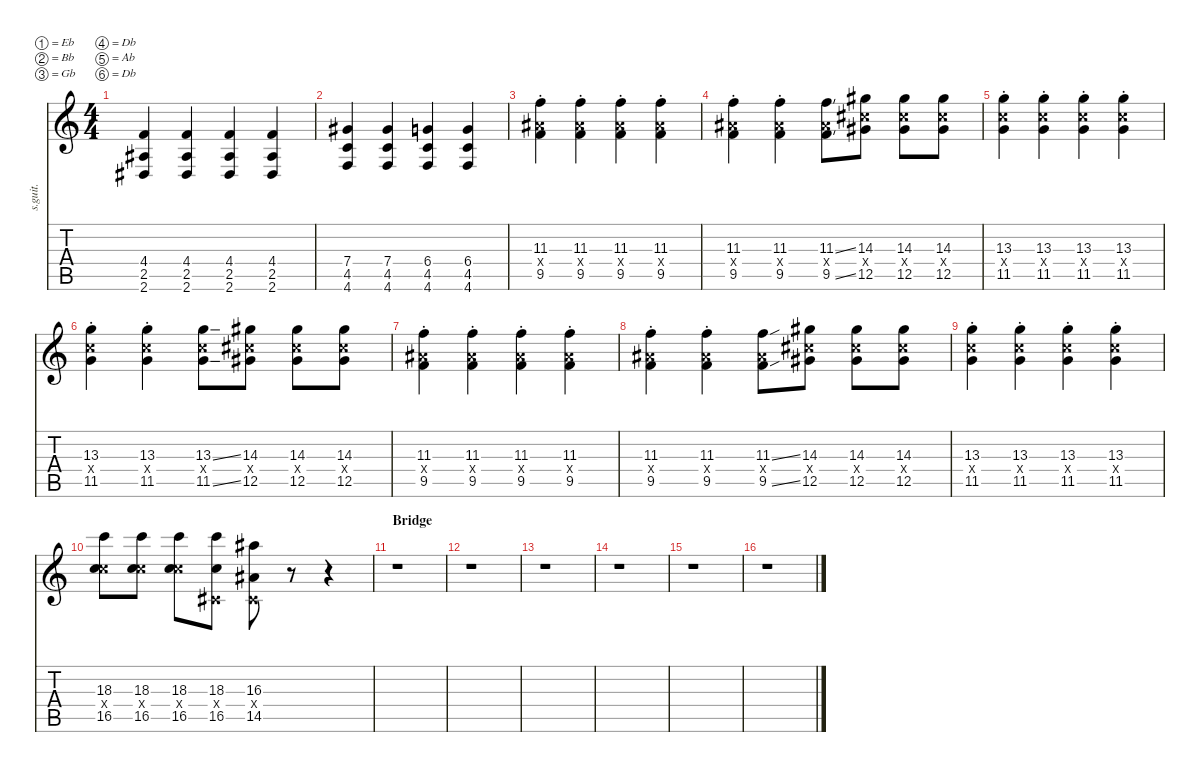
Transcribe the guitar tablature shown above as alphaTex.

\defaultSystemsLayout 4
\hideDynamics
\bracketExtendMode nobrackets
\track ("Josh Farro | Lead Guitar | Dist." "s.guit.") {instrument distortionguitar}
\staff {score tabs}
\tuning (Eb4 Bb3 Gb3 Db3 Ab2 Db2)
\ts (4 4)
\tempo (173 hide)
\clef g2
\ks c
(4.4 2.5{acc #} 2.6{acc #}).4{lyrics (0 "") lyrics (1 "") lyrics (2 "") lyrics (3 "") lyrics (4 "") dy f} (4.4 2.5{acc #} 2.6{acc #}).4{lyrics (0 "") lyrics (1 "") lyrics (2 "") lyrics (3 "") lyrics (4 "")} (4.4 2.5{acc #} 2.6{acc #}).4{lyrics (0 "") lyrics (1 "") lyrics (2 "") lyrics (3 "") lyrics (4 "")} (4.4 2.5{acc #} 2.6{acc #}).4{lyrics (0 "") lyrics (1 "") lyrics (2 "") lyrics (3 "") lyrics (4 "")} |
(7.4{acc #} 4.5 4.6).4{lyrics (0 "") lyrics (1 "") lyrics (2 "") lyrics (3 "") lyrics (4 "")} (7.4{acc #} 4.5 4.6).4{lyrics (0 "") lyrics (1 "") lyrics (2 "") lyrics (3 "") lyrics (4 "")} (6.4 4.5 4.6).4{lyrics (0 "") lyrics (1 "") lyrics (2 "") lyrics (3 "") lyrics (4 "")} (6.4 4.5 4.6).4{lyrics (0 "") lyrics (1 "") lyrics (2 "") lyrics (3 "") lyrics (4 "")} |
(11.3{st} 9.4{st x acc #} 9.5{st}).4{lyrics (0 "") lyrics (1 "") lyrics (2 "") lyrics (3 "") lyrics (4 "")} (11.3{st} 9.4{st x acc #} 9.5{st}).4{lyrics (0 "") lyrics (1 "") lyrics (2 "") lyrics (3 "") lyrics (4 "")} (11.3{st} 9.4{st x acc #} 9.5{st}).4{lyrics (0 "") lyrics (1 "") lyrics (2 "") lyrics (3 "") lyrics (4 "")} (11.3{st} 9.4{st x acc #} 9.5{st}).4{lyrics (0 "") lyrics (1 "") lyrics (2 "") lyrics (3 "") lyrics (4 "")} |
(11.3{st} 9.4{st x acc #} 9.5{st}).4{lyrics (0 "") lyrics (1 "") lyrics (2 "") lyrics (3 "") lyrics (4 "")} (11.3{st} 9.4{st x acc #} 9.5{st}).4{lyrics (0 "") lyrics (1 "") lyrics (2 "") lyrics (3 "") lyrics (4 "")} (11.3{ss} 9.4{x acc #} 9.5{ss}).8{lyrics (0 "") lyrics (1 "") lyrics (2 "") lyrics (3 "") lyrics (4 "")} (14.3{acc #} 12.4{x acc #} 12.5{acc #}).8{lyrics (0 "") lyrics (1 "") lyrics (2 "") lyrics (3 "") lyrics (4 "")} (14.3{acc #} 12.4{x acc #} 12.5{acc #}).8{lyrics (0 "") lyrics (1 "") lyrics (2 "") lyrics (3 "") lyrics (4 "")} (14.3{acc #} 12.4{x acc #} 12.5{acc #}).8{lyrics (0 "") lyrics (1 "") lyrics (2 "") lyrics (3 "") lyrics (4 "")} |
(13.3{st} 11.4{st x} 11.5{st}).4{lyrics (0 "") lyrics (1 "") lyrics (2 "") lyrics (3 "") lyrics (4 "")} (13.3{st} 11.4{st x} 11.5{st}).4{lyrics (0 "") lyrics (1 "") lyrics (2 "") lyrics (3 "") lyrics (4 "")} (13.3{st} 11.4{st x} 11.5{st}).4{lyrics (0 "") lyrics (1 "") lyrics (2 "") lyrics (3 "") lyrics (4 "")} (13.3{st} 11.4{st x} 11.5{st}).4{lyrics (0 "") lyrics (1 "") lyrics (2 "") lyrics (3 "") lyrics (4 "")} |
(13.3{st} 11.4{st x} 11.5{st}).4{lyrics (0 "") lyrics (1 "") lyrics (2 "") lyrics (3 "") lyrics (4 "")} (13.3{st} 11.4{st x} 11.5{st}).4{lyrics (0 "") lyrics (1 "") lyrics (2 "") lyrics (3 "") lyrics (4 "")} (13.3{ss} 11.4{x} 11.5{ss}).8{lyrics (0 "") lyrics (1 "") lyrics (2 "") lyrics (3 "") lyrics (4 "")} (14.3{acc #} 12.4{x acc #} 12.5{acc #}).8{lyrics (0 "") lyrics (1 "") lyrics (2 "") lyrics (3 "") lyrics (4 "")} (14.3{acc #} 12.4{x acc #} 12.5{acc #}).8{lyrics (0 "") lyrics (1 "") lyrics (2 "") lyrics (3 "") lyrics (4 "")} (14.3{acc #} 12.4{x acc #} 12.5{acc #}).8{lyrics (0 "") lyrics (1 "") lyrics (2 "") lyrics (3 "") lyrics (4 "")} |
(11.3{st} 9.4{st x acc #} 9.5{st}).4{lyrics (0 "") lyrics (1 "") lyrics (2 "") lyrics (3 "") lyrics (4 "")} (11.3{st} 9.4{st x acc #} 9.5{st}).4{lyrics (0 "") lyrics (1 "") lyrics (2 "") lyrics (3 "") lyrics (4 "")} (11.3{st} 9.4{st x acc #} 9.5{st}).4{lyrics (0 "") lyrics (1 "") lyrics (2 "") lyrics (3 "") lyrics (4 "")} (11.3{st} 9.4{st x acc #} 9.5{st}).4{lyrics (0 "") lyrics (1 "") lyrics (2 "") lyrics (3 "") lyrics (4 "")} |
(11.3{st} 9.4{st x acc #} 9.5{st}).4{lyrics (0 "") lyrics (1 "") lyrics (2 "") lyrics (3 "") lyrics (4 "")} (11.3{st} 9.4{st x acc #} 9.5{st}).4{lyrics (0 "") lyrics (1 "") lyrics (2 "") lyrics (3 "") lyrics (4 "")} (11.3{ss} 9.4{x acc #} 9.5{ss}).8{lyrics (0 "") lyrics (1 "") lyrics (2 "") lyrics (3 "") lyrics (4 "")} (14.3{acc #} 12.4{x acc #} 12.5{acc #}).8{lyrics (0 "") lyrics (1 "") lyrics (2 "") lyrics (3 "") lyrics (4 "")} (14.3{acc #} 12.4{x acc #} 12.5{acc #}).8{lyrics (0 "") lyrics (1 "") lyrics (2 "") lyrics (3 "") lyrics (4 "")} (14.3{acc #} 12.4{x acc #} 12.5{acc #}).8{lyrics (0 "") lyrics (1 "") lyrics (2 "") lyrics (3 "") lyrics (4 "")} |
(13.3{st} 11.4{st x} 11.5{st}).4{lyrics (0 "") lyrics (1 "") lyrics (2 "") lyrics (3 "") lyrics (4 "")} (13.3{st} 11.4{st x} 11.5{st}).4{lyrics (0 "") lyrics (1 "") lyrics (2 "") lyrics (3 "") lyrics (4 "")} (13.3{st} 11.4{st x} 11.5{st}).4{lyrics (0 "") lyrics (1 "") lyrics (2 "") lyrics (3 "") lyrics (4 "")} (13.3{st} 11.4{st x} 11.5{st}).4{lyrics (0 "") lyrics (1 "") lyrics (2 "") lyrics (3 "") lyrics (4 "")} |
(18.3 11.4{x} 16.5).8{lyrics (0 "") lyrics (1 "") lyrics (2 "") lyrics (3 "") lyrics (4 "")} (18.3 11.4{x} 16.5).8{lyrics (0 "") lyrics (1 "") lyrics (2 "") lyrics (3 "") lyrics (4 "")} (18.3 11.4{x} 16.5).8{lyrics (0 "") lyrics (1 "") lyrics (2 "") lyrics (3 "") lyrics (4 "")} (18.3 16.5 0.4{x acc #}).8{lyrics (0 "") lyrics (1 "") lyrics (2 "") lyrics (3 "") lyrics (4 "")} (14.5{acc #} 0.4{x acc #} 16.3{acc #}).8{lyrics (0 "") lyrics (1 "") lyrics (2 "") lyrics (3 "") lyrics (4 "")} r.8 r.4 |
\section ("" "Bridge")
r.1 |
r.1 |
r.1 |
r.1 |
r.1 |
r.1
